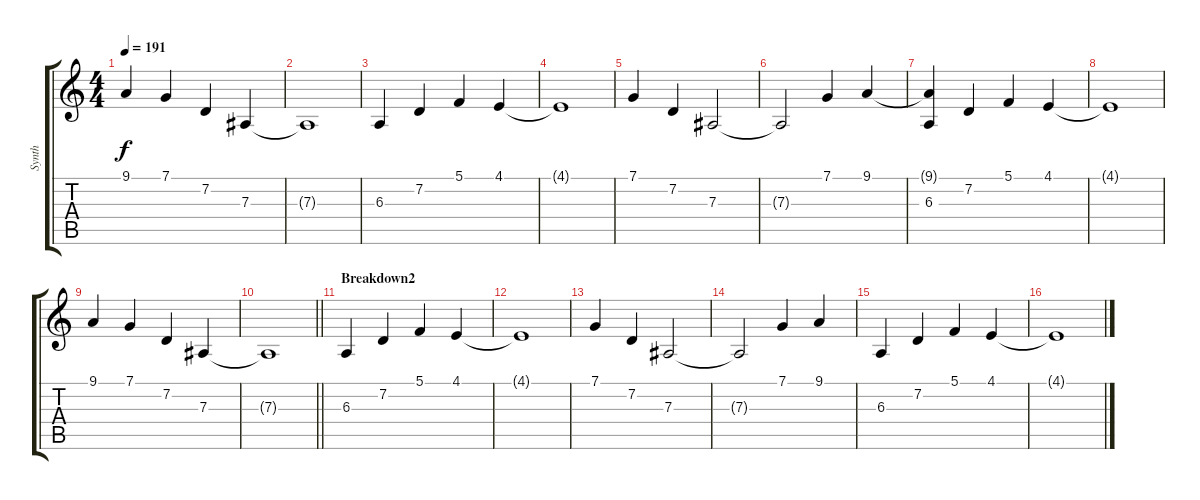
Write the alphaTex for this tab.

\track ("Synth" "Synth") {instrument pad8sweep}
\staff {score tabs}
\tuning (C4 G3 Eb3 Bb2 F2 C2) {hide}
\ts (4 4)
\tempo 191
\clef g2
\ks c
9.1.4{dy f} 7.1.4 7.2.4 7.3.4 |
7.3{t}.1 |
6.3.4 7.2.4 5.1.4 4.1.4 |
4.1{t}.1 |
7.1.4 7.2.4 7.3.2 |
7.3{t}.2 7.1.4 9.1.4 |
(9.1{t} 6.3).4 7.2.4 5.1.4 4.1.4 |
4.1{t}.1 |
9.1.4 7.1.4 7.2.4 7.3.4 |
\barLineRight lightlight
7.3{t}.1 |
\section ("" "Breakdown2")
6.3.4 7.2.4 5.1.4 4.1.4 |
4.1{t}.1 |
7.1.4 7.2.4 7.3.2 |
7.3{t}.2 7.1.4 9.1.4 |
6.3.4 7.2.4 5.1.4 4.1.4 |
4.1{t}.1
